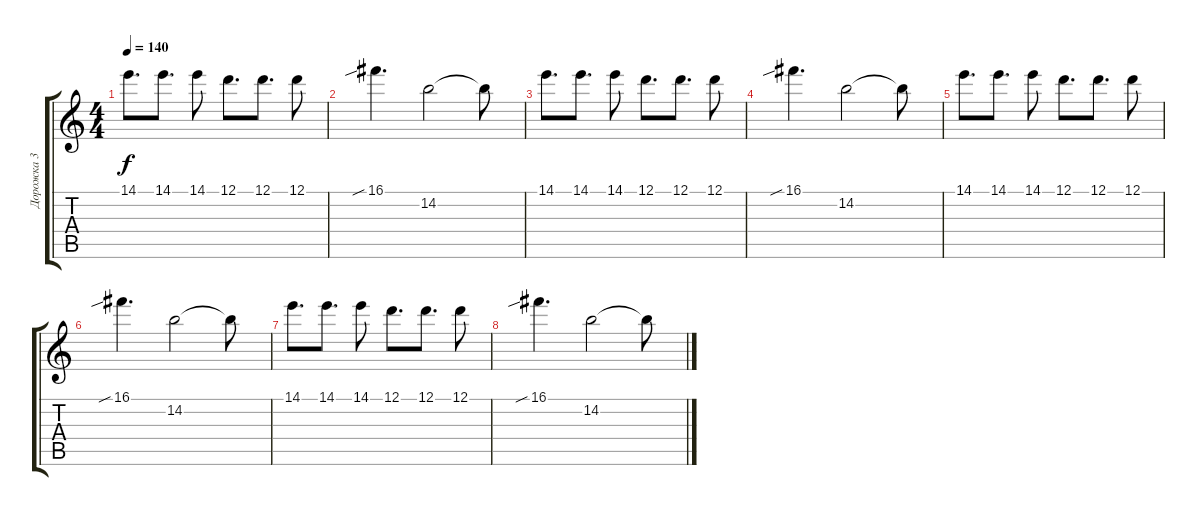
\track ("Дорожка 3" "Дорожка 3") {instrument acousticguitarsteel}
\staff {score tabs}
\tuning (D4 A3 F3 C3 G2 C2) {hide}
\ts (4 4)
\tempo 140
\clef g2
\ks c
14.1.8{d dy f} 14.1.8{d} 14.1.8 12.1.8{d} 12.1.8{d} 12.1.8 |
16.1{sib}.4{d} 14.2.2 14.2{t}.8 |
14.1.8{d} 14.1.8{d} 14.1.8 12.1.8{d} 12.1.8{d} 12.1.8 |
16.1{sib}.4{d} 14.2.2 14.2{t}.8 |
14.1.8{d} 14.1.8{d} 14.1.8 12.1.8{d} 12.1.8{d} 12.1.8 |
16.1{sib}.4{d} 14.2.2 14.2{t}.8 |
14.1.8{d} 14.1.8{d} 14.1.8 12.1.8{d} 12.1.8{d} 12.1.8 |
16.1{sib}.4{d} 14.2.2 14.2{t}.8
